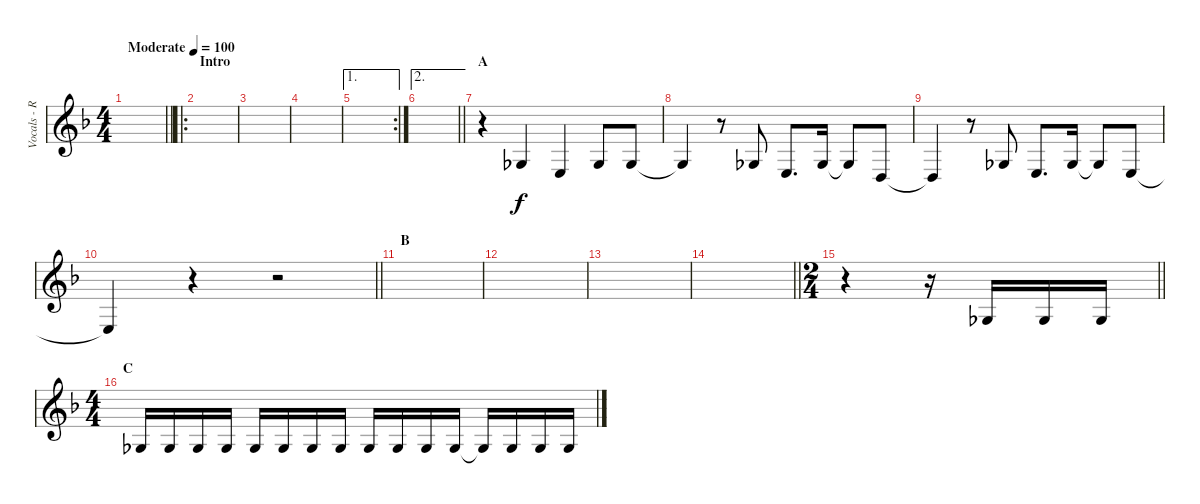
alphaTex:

\track ("Vocals - Ruki" "Vocals - R") {instrument lead6voice}
\staff {score}
\tuning (Db4 Ab3 E3 B2 Gb2 Db2) {hide}
\ts (4 4)
\tempo (100 "Moderate")
\clef g2
\barLineRight lightlight
\ks f
|
\ro
\section ("" "Intro")
|
|
|
\ae 1
\rc 2
|
\ae 2
\barLineRight lightlight
|
\section ("" "A")
r.4 2.3.4 0.3.4 2.3.8 2.3.8 |
2.3{t}.4 r.8 2.3.8 0.3.8{d} 2.3.16 2.3{t}.8 3.4.8 |
3.4{t}.4 r.8 2.3.8 0.3.8{d} 2.3.16 2.3{t}.8 0.3.8 |
\barLineRight lightlight
0.3{t}.4 r.4 r.2 |
\section ("" "B")
|
|
|
\barLineRight lightlight
|
\ts (2 4)
\barLineRight lightlight
r.4 r.16 2.3.16 2.3.16 2.3.16 |
\ts (4 4)
\section ("" "C")
2.3.16 2.3.16 2.3.16 2.3.16 2.3.16 2.3.16 2.3.16 2.3.16 2.3.16 2.3.16 2.3.16 2.3.16 2.3{t}.16 2.3.16 2.3.16 2.3.16
